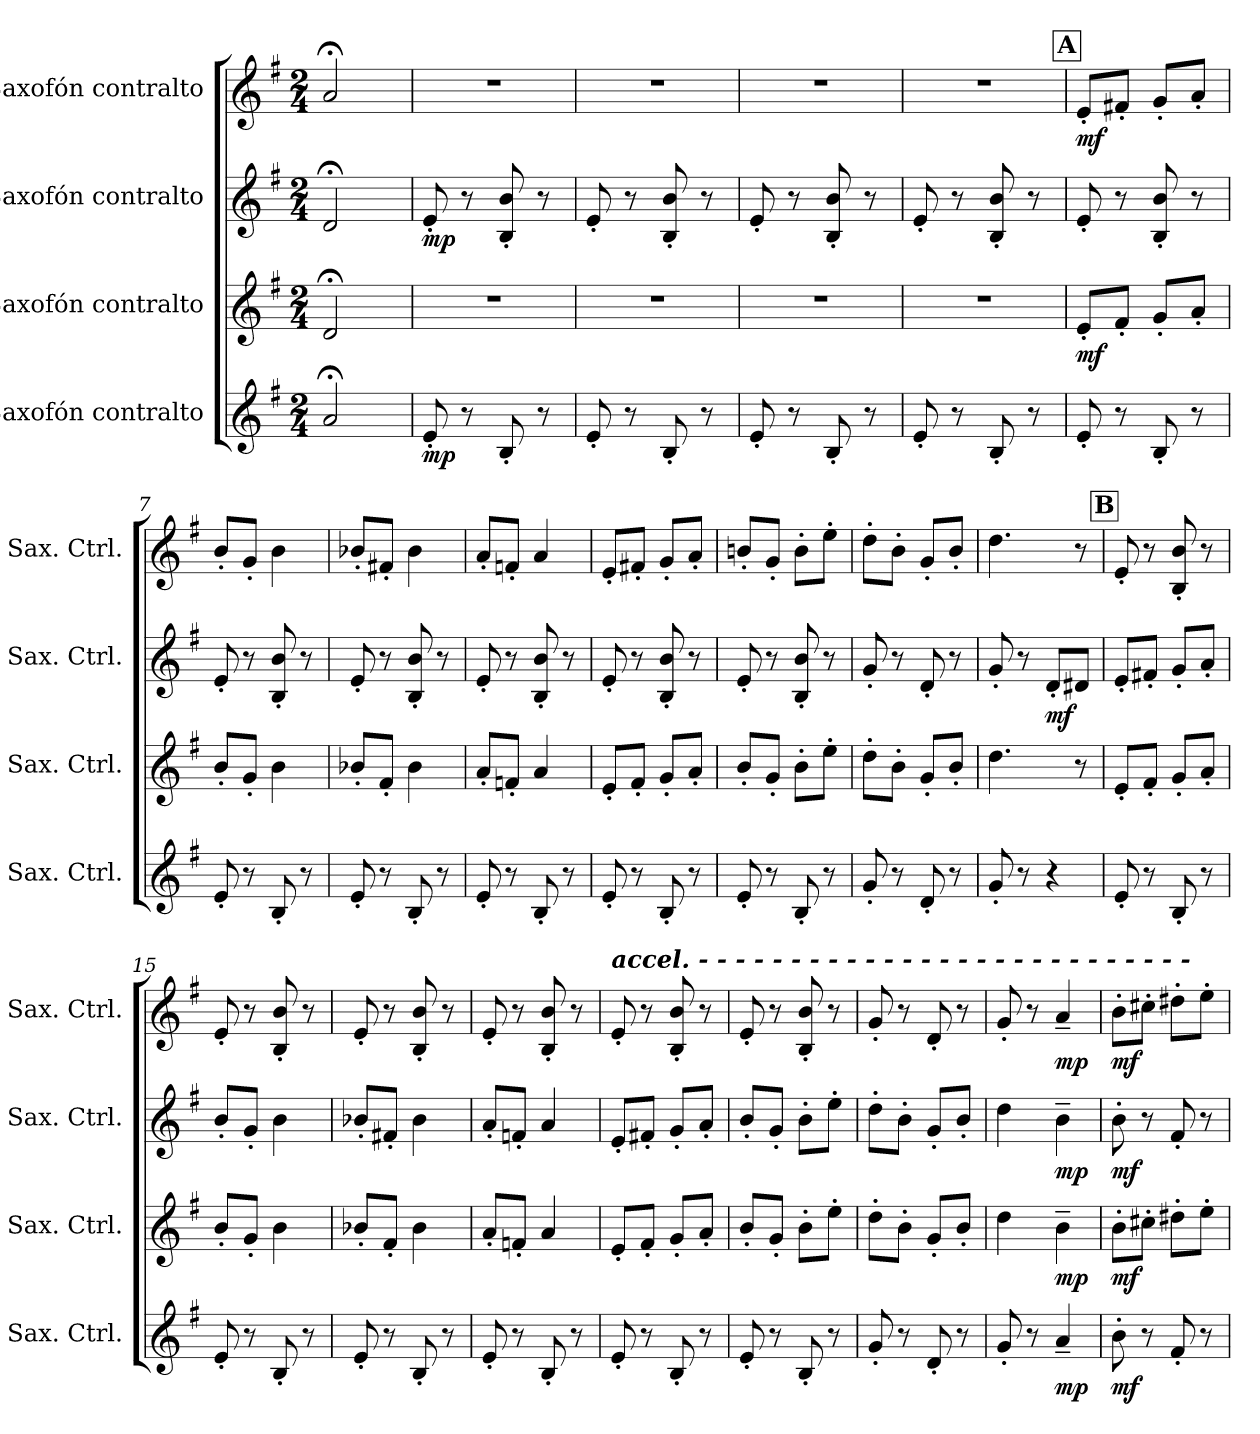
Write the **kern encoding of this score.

**kern	**dynam	**kern	**dynam	**kern	**dynam	**kern	**dynam
*part4	*part4	*part3	*part3	*part2	*part2	*part1	*part1
*staff4	*staff4	*staff3	*staff3	*staff2	*staff2	*staff1	*staff1
*I"Saxofón contralto	*	*I"Saxofón contralto	*	*I"Saxofón contralto	*	*I"Saxofón contralto	*
*I'Sax. Ctrl.	*	*I'Sax. Ctrl.	*	*I'Sax. Ctrl.	*	*I'Sax. Ctrl.	*
*clefG2	*	*clefG2	*	*clefG2	*	*clefG2	*
*ITrd5c9	*	*ITrd5c9	*	*ITrd5c9	*	*ITrd5c9	*
*k[b-e-]	*	*k[b-e-]	*	*k[b-e-]	*	*k[b-e-]	*
*M2/4	*	*M2/4	*	*M2/4	*	*M2/4	*
=1	=1	=1	=1	=1	=1	=1	=1
2c;</	.	2F;</	.	2F;</	.	2c;</	.
=2	=2	=2	=2	=2	=2	=2	=2
*	*	*	*	*	*	*MM81	*
!	!LO:DY:b	!	!	!	!LO:DY:b	!	!
8G'/	mp	2r	.	8G'/	mp	2r	.
8r	.	.	.	8r	.	.	.
8D'/	.	.	.	8D/' 8d/'	.	.	.
8r	.	.	.	8r	.	.	.
=3	=3	=3	=3	=3	=3	=3	=3
8G'/	.	2r	.	8G'/	.	2r	.
8r	.	.	.	8r	.	.	.
8D'/	.	.	.	8D/' 8d/'	.	.	.
8r	.	.	.	8r	.	.	.
=4	=4	=4	=4	=4	=4	=4	=4
8G'/	.	2r	.	8G'/	.	2r	.
8r	.	.	.	8r	.	.	.
8D'/	.	.	.	8D/' 8d/'	.	.	.
8r	.	.	.	8r	.	.	.
=5	=5	=5	=5	=5	=5	=5	=5
8G'/	.	2r	.	8G'/	.	2r	.
8r	.	.	.	8r	.	.	.
8D'/	.	.	.	8D/' 8d/'	.	.	.
8r	.	.	.	8r	.	.	.
!!LO:REH:place=s1:a:B:fs=14:t=A
=6	=6	=6	=6	=6	=6	=6	=6
!	!	!	!LO:DY:b	!	!	!	!LO:DY:b
8G'/	.	8G'/L	mf	8G'/	.	8G'/L	mf
8r	.	8A'/J	.	8r	.	8An'/J	.
8D'/	.	8B-'/L	.	8D/' 8d/'	.	8B-'/L	.
8r	.	8c'/J	.	8r	.	8c'/J	.
=7	=7	=7	=7	=7	=7	=7	=7
8G'/	.	8d'/L	.	8G'/	.	8d'/L	.
8r	.	8B-'/J	.	8r	.	8B-'/J	.
8D'/	.	4d\	.	8D/' 8d/'	.	4d\	.
8r	.	.	.	8r	.	.	.
!!LO:LB:g=z
=8	=8	=8	=8	=8	=8	=8	=8
8G'/	.	8d-X'/L	.	8G'/	.	8d-X'/L	.
8r	.	8A'/J	.	8r	.	8An'/J	.
8D'/	.	4d-\	.	8D/' 8d/'	.	4d-\	.
8r	.	.	.	8r	.	.	.
=9	=9	=9	=9	=9	=9	=9	=9
8G'/	.	8c'/L	.	8G'/	.	8c'/L	.
8r	.	8A-X'/J	.	8r	.	8A-X'/J	.
8D'/	.	4c/	.	8D/' 8d/'	.	4c/	.
8r	.	.	.	8r	.	.	.
=10	=10	=10	=10	=10	=10	=10	=10
8G'/	.	8G'/L	.	8G'/	.	8G'/L	.
8r	.	8A'/J	.	8r	.	8An'/J	.
8D'/	.	8B-'/L	.	8D/' 8d/'	.	8B-'/L	.
8r	.	8c'/J	.	8r	.	8c'/J	.
=11	=11	=11	=11	=11	=11	=11	=11
8G'/	.	8d'/L	.	8G'/	.	8dn'/L	.
8r	.	8B-'/J	.	8r	.	8B-'/J	.
8D'/	.	8d'\L	.	8D/' 8d/'	.	8d'\L	.
8r	.	8g'\J	.	8r	.	8g'\J	.
=12	=12	=12	=12	=12	=12	=12	=12
8B-'/	.	8f'\L	.	8B-'/	.	8f'\L	.
8r	.	8d'\J	.	8r	.	8d'\J	.
8F'/	.	8B-'/L	.	8F'/	.	8B-'/L	.
8r	.	8d'/J	.	8r	.	8d'/J	.
=13	=13	=13	=13	=13	=13	=13	=13
8B-'/	.	4.f\	.	8B-'/	.	4.f\	.
8r	.	.	.	8r	.	.	.
!	!	!	!	!	!LO:DY:b	!	!
4r	.	.	.	8F'/L	mf	.	.
.	.	8r	.	8F#X/J	.	8r	.
!!LO:PB:g=z
!!LO:REH:place=s1:a:B:fs=14:t=B
=14	=14	=14	=14	=14	=14	=14	=14
8G'/	.	8G'/L	.	8G'/L	.	8G'/	.
8r	.	8A'/J	.	8An'/J	.	8r	.
8D'/	.	8B-'/L	.	8B-'/L	.	8D/' 8d/'	.
8r	.	8c'/J	.	8c'/J	.	8r	.
=15	=15	=15	=15	=15	=15	=15	=15
8G'/	.	8d'/L	.	8d'/L	.	8G'/	.
8r	.	8B-'/J	.	8B-'/J	.	8r	.
8D'/	.	4d\	.	4d\	.	8D/' 8d/'	.
8r	.	.	.	.	.	8r	.
=16	=16	=16	=16	=16	=16	=16	=16
8G'/	.	8d-X'/L	.	8d-X'/L	.	8G'/	.
8r	.	8A'/J	.	8An'/J	.	8r	.
8D'/	.	4d-\	.	4d-\	.	8D/' 8d/'	.
8r	.	.	.	.	.	8r	.
=17	=17	=17	=17	=17	=17	=17	=17
8G'/	.	8c'/L	.	8c'/L	.	8G'/	.
8r	.	8A-X'/J	.	8A-X'/J	.	8r	.
8D'/	.	4c/	.	4c/	.	8D/' 8d/'	.
8r	.	.	.	.	.	8r	.
=18	=18	=18	=18	=18	=18	=18	=18
*	*	*	*	*	*	*MM84	*
!	!	!	!	!	!	!LO:TX:a:Bi:t=accel. -  -  -  -  -  -  -  -  -  -  -  -  -  -  -  -  -  -  -  -  -  -  -  -  -  -  -	!
8G'/	.	8G'/L	.	8G'/L	.	8G'/	.
8r	.	8A'/J	.	8An'/J	.	8r	.
8D'/	.	8B-'/L	.	8B-'/L	.	8D/' 8d/'	.
8r	.	8c'/J	.	8c'/J	.	8r	.
=19	=19	=19	=19	=19	=19	=19	=19
*	*	*	*	*	*	*MM88	*
8G'/	.	8d'/L	.	8d'/L	.	8G'/	.
8r	.	8B-'/J	.	8B-'/J	.	8r	.
8D'/	.	8d'\L	.	8d'\L	.	8D/' 8d/'	.
8r	.	8g'\J	.	8g'\J	.	8r	.
=20	=20	=20	=20	=20	=20	=20	=20
*	*	*	*	*	*	*MM92	*
8B-'/	.	8f'\L	.	8f'\L	.	8B-'/	.
8r	.	8d'\J	.	8d'\J	.	8r	.
8F'/	.	8B-'/L	.	8B-'/L	.	8F'/	.
8r	.	8d'/J	.	8d'/J	.	8r	.
!!LO:LB:g=z
=21	=21	=21	=21	=21	=21	=21	=21
*	*	*	*	*	*	*MM96	*
8B-'/	.	4f\	.	4f\	.	8B-'/	.
8r	.	.	.	.	.	8r	.
!	!LO:DY:b	!	!LO:DY:b	!	!LO:DY:b	!	!LO:DY:b
4c~/	mp	4d~\	mp	4d~\	mp	4c~/	mp
=22	=22	=22	=22	=22	=22	=22	=22
!!LO:REH:place=s1:a:B:fs=14:t=C
*	*	*	*	*	*	*MM100	*
!	!LO:DY:b	!	!LO:DY:b	!	!LO:DY:b	!	!LO:DY:b
8d'\	mf	8d'\L	mf	8d'\	mf	8d'\L	mf
8r	.	8en'\J	.	8r	.	8en'\J	.
8A'/	.	8f#X'\L	.	8A'/	.	8f#X'\L	.
8r	.	8g'\J	.	8r	.	8g'\J	.
=	=	=	=	=	=	=	=
*-	*-	*-	*-	*-	*-	*-	*-
